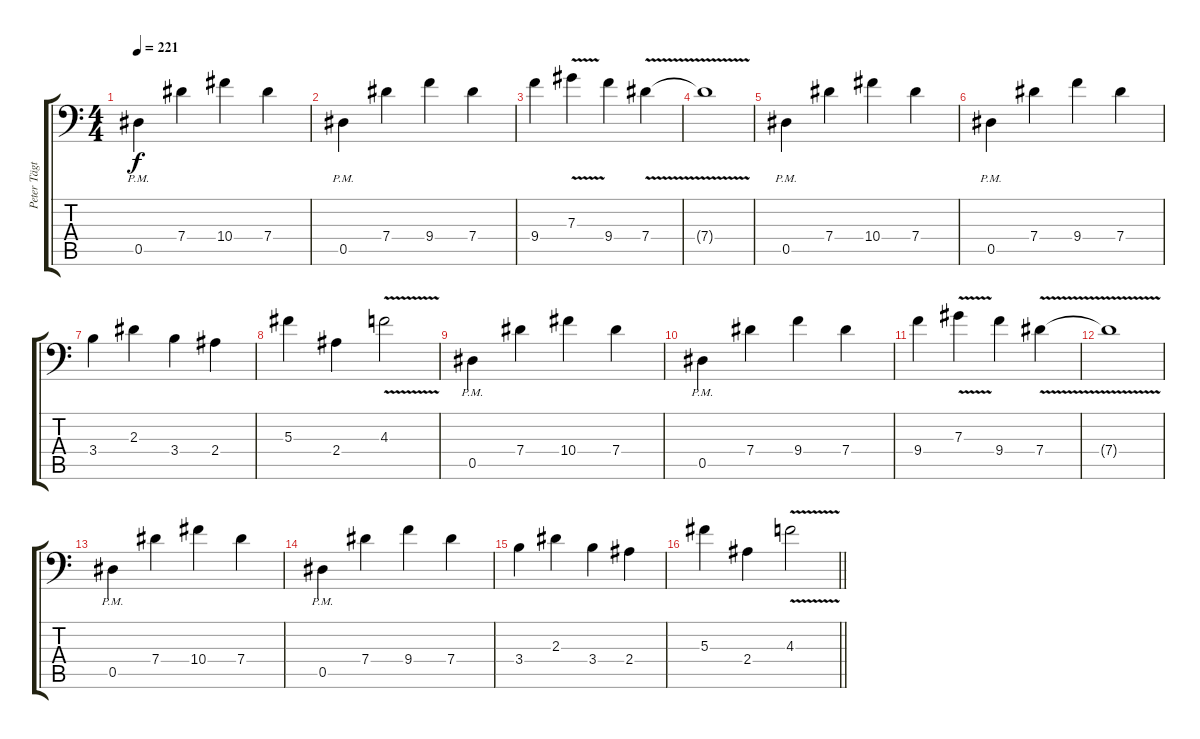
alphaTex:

\track ("Peter Tägtgren " "Peter Tägt") {instrument distortionguitar}
\staff {score tabs}
\tuning (Bb3 F3 Db3 Ab2 Eb2 Bb1) {hide}
\ts (4 4)
\tempo 221
\clef f4
\ks c
0.5{pm}.4{dy f} 7.4.4 10.4.4 7.4.4 |
0.5{pm}.4 7.4.4 9.4.4 7.4.4 |
9.4.4 7.3{v}.4 9.4.4 7.4{v}.4 |
7.4{t}.1 |
0.5{pm}.4 7.4.4 10.4.4 7.4.4 |
0.5{pm}.4 7.4.4 9.4.4 7.4.4 |
3.4.4 2.3.4 3.4.4 2.4.4 |
5.3.4 2.4.4 4.3{v}.2 |
0.5{pm}.4 7.4.4 10.4.4 7.4.4 |
0.5{pm}.4 7.4.4 9.4.4 7.4.4 |
9.4.4 7.3{v}.4 9.4.4 7.4{v}.4 |
7.4{t}.1 |
0.5{pm}.4 7.4.4 10.4.4 7.4.4 |
0.5{pm}.4 7.4.4 9.4.4 7.4.4 |
3.4.4 2.3.4 3.4.4 2.4.4 |
\barLineRight lightlight
5.3.4 2.4.4 4.3{v}.2
